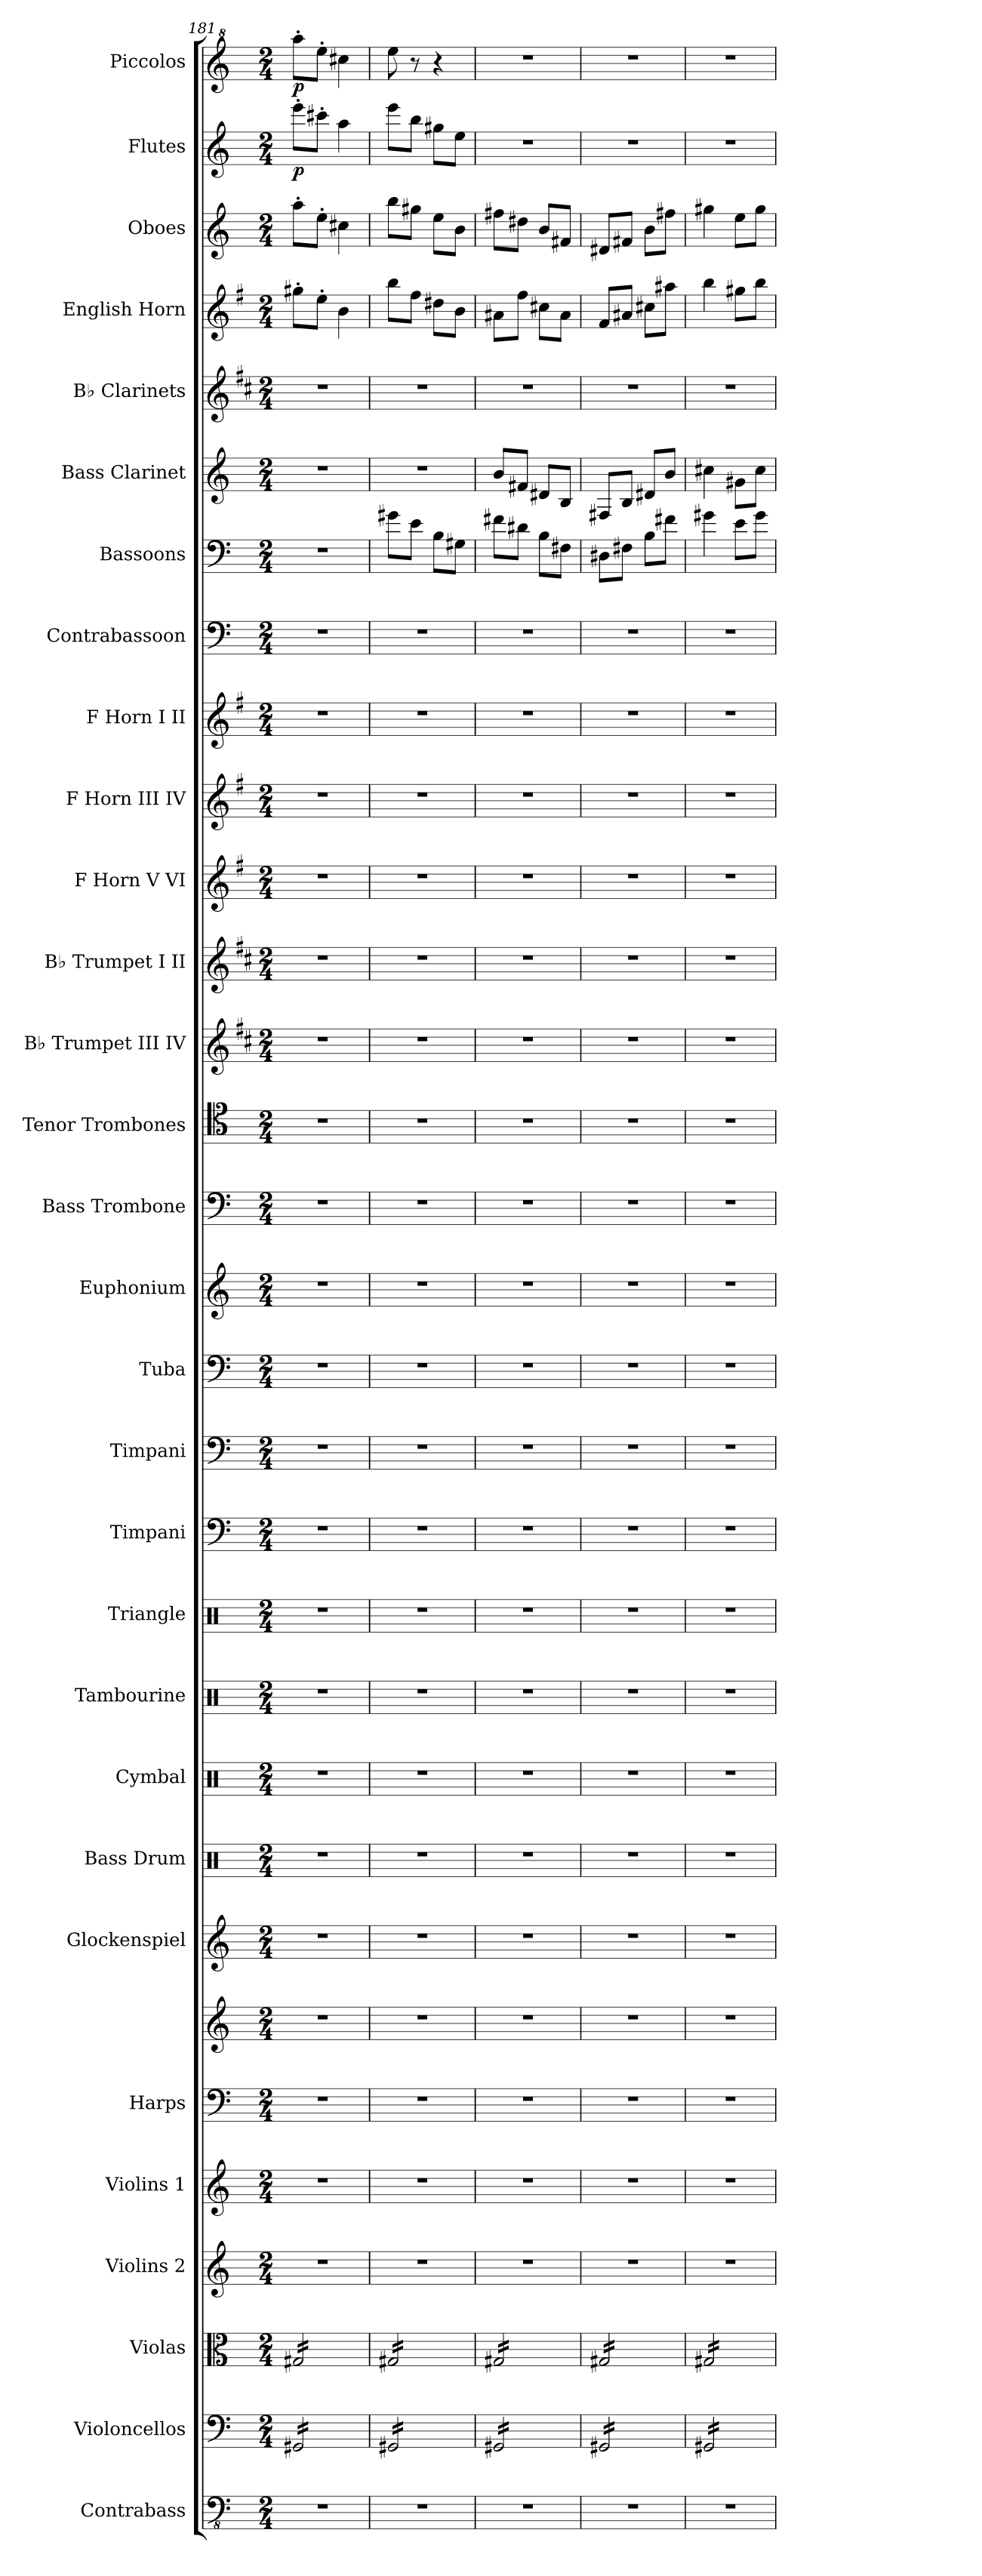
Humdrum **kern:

**kern	**kern	**kern	**kern	**kern	**kern	**kern	**kern	**kern	**kern	**kern	**kern	**kern	**kern	**kern	**kern	**kern	**kern	**kern	**kern	**kern	**kern	**kern	**kern	**kern	**kern	**kern	**kern	**kern	**kern	**dynam	**kern	**dynam
*part30	*part29	*part28	*part27	*part26	*part25	*part25	*part24	*part23	*part22	*part21	*part20	*part19	*part18	*part17	*part16	*part15	*part14	*part13	*part12	*part11	*part10	*part9	*part8	*part7	*part6	*part5	*part4	*part3	*part2	*part2	*part1	*part1
*staff31	*staff30	*staff29	*staff28	*staff27	*staff26	*staff25	*staff24	*staff23	*staff22	*staff21	*staff20	*staff19	*staff18	*staff17	*staff16	*staff15	*staff14	*staff13	*staff12	*staff11	*staff10	*staff9	*staff8	*staff7	*staff6	*staff5	*staff4	*staff3	*staff2	*staff2	*staff1	*staff1
*I"Contrabass	*I"Violoncellos	*I"Violas	*I"Violins 2	*I"Violins 1	*I"Harps	*	*I"Glockenspiel	*I"Bass Drum	*I"Cymbal	*I"Tambourine	*I"Triangle	*I"Timpani	*I"Timpani	*I"Tuba	*I"Euphonium	*I"Bass Trombone	*I"Tenor Trombones	*I"B♭ Trumpet III IV	*I"B♭ Trumpet I II	*I"F Horn V VI	*I"F Horn III IV	*I"F Horn I II	*I"Contrabassoon	*I"Bassoons	*I"Bass Clarinet	*I"B♭ Clarinets	*I"English Horn	*I"Oboes	*I"Flutes	*	*I"Piccolos	*
*I'Cb.	*I'Vc.	*I'Vla.	*I'Vln. 2	*I'Vln. 1	*I'Hrp.	*	*I'Glk.	*I'B. Dr.	*I'Cym.	*I'Tamb.	*I'Trgl.	*I'Timp.	*I'Timp.	*I'Tba.	*I'Euph.	*I'Tbn.	*I'Tbn.	*I'B♭ Tpt.	*I'B♭ Tpt.	*I'F Hn.	*I'F Hn.	*I'F Hn.	*I'Cbsn.	*I'Bsn.	*I'B. Cl.	*I'B♭ Cl.	*I'E. Hn.	*I'Ob.	*I'Fl.	*	*I'Picc.	*
*clefFv4	*clefF4	*clefC3	*clefG2	*clefG2	*clefF4	*clefG2	*clefG2	*clefX	*clefX	*clefX	*clefX	*clefF4	*clefF4	*clefF4	*clefG2	*clefF4	*clefC4	*clefG2	*clefG2	*clefG2	*clefG2	*clefG2	*clefF4	*clefF4	*clefG2	*clefG2	*clefG2	*clefG2	*clefG2	*	*clefG^2	*
*	*	*	*	*	*	*	*ITrd-14c-24	*	*	*	*	*	*	*	*ITrd8c14	*	*	*ITrd1c2	*ITrd1c2	*ITrd4c7	*ITrd4c7	*ITrd4c7	*ITrd7c12	*	*ITrd8c14	*ITrd1c2	*ITrd4c7	*	*	*	*	*
*k[]	*k[]	*k[]	*k[]	*k[]	*k[]	*k[]	*k[]	*k[]	*k[]	*k[]	*k[]	*k[]	*k[]	*k[]	*k[]	*k[]	*k[]	*k[]	*k[]	*k[]	*k[]	*k[]	*k[]	*k[]	*k[]	*k[]	*k[]	*k[]	*k[]	*	*k[]	*
*M2/4	*M2/4	*M2/4	*M2/4	*M2/4	*M2/4	*M2/4	*M2/4	*M2/4	*M2/4	*M2/4	*M2/4	*M2/4	*M2/4	*M2/4	*M2/4	*M2/4	*M2/4	*M2/4	*M2/4	*M2/4	*M2/4	*M2/4	*M2/4	*M2/4	*M2/4	*M2/4	*M2/4	*M2/4	*M2/4	*	*M2/4	*
=181	=181	=181	=181	=181	=181	=181	=181	=181	=181	=181	=181	=181	=181	=181	=181	=181	=181	=181	=181	=181	=181	=181	=181	=181	=181	=181	=181	=181	=181	=181	=181	=181
!	!	!	!	!	!	!	!	!	!	!	!	!	!	!	!	!	!	!	!	!	!	!	!	!	!	!	!	!	!	!LO:DY:b	!	!LO:DY:b
*	*tremolo	*	*	*	*	*	*	*	*	*	*	*	*	*	*	*	*	*	*	*	*	*	*	*	*	*	*	*	*	*	*	*
*	*	*tremolo	*	*	*	*	*	*	*	*	*	*	*	*	*	*	*	*	*	*	*	*	*	*	*	*	*	*	*	*	*	*
2r	16GG#X/LL	16G#X/LL	2r	2r	2r	2r	2r	2r	2r	2r	2r	2r	2r	2r	2r	2r	2r	2r	2r	2r	2r	2r	2r	2r	2r	2r	8cc#X'\L	8aa'\L	8eee'\L	p	8aaa'\L	p
.	16GG#X/	16G#X/	.	.	.	.	.	.	.	.	.	.	.	.	.	.	.	.	.	.	.	.	.	.	.	.	.	.	.	.	.	.
.	16GG#X/	16G#X/	.	.	.	.	.	.	.	.	.	.	.	.	.	.	.	.	.	.	.	.	.	.	.	.	8a'\J	8ee'\J	8ccc#X'\J	.	8eee'\J	.
.	16GG#X/	16G#X/	.	.	.	.	.	.	.	.	.	.	.	.	.	.	.	.	.	.	.	.	.	.	.	.	.	.	.	.	.	.
.	16GG#X/	16G#X/	.	.	.	.	.	.	.	.	.	.	.	.	.	.	.	.	.	.	.	.	.	.	.	.	4e\	4cc#X\	4aa\	.	4ccc#X\	.
.	16GG#X/	16G#X/	.	.	.	.	.	.	.	.	.	.	.	.	.	.	.	.	.	.	.	.	.	.	.	.	.	.	.	.	.	.
.	16GG#X/	16G#X/	.	.	.	.	.	.	.	.	.	.	.	.	.	.	.	.	.	.	.	.	.	.	.	.	.	.	.	.	.	.
.	16GG#X/JJ	16G#X/JJ	.	.	.	.	.	.	.	.	.	.	.	.	.	.	.	.	.	.	.	.	.	.	.	.	.	.	.	.	.	.
!!LO:PB:g=z
=182	=182	=182	=182	=182	=182	=182	=182	=182	=182	=182	=182	=182	=182	=182	=182	=182	=182	=182	=182	=182	=182	=182	=182	=182	=182	=182	=182	=182	=182	=182	=182	=182
2r	16GG#X/LL	16G#X/LL	2r	2r	2r	2r	2r	2r	2r	2r	2r	2r	2r	2r	2r	2r	2r	2r	2r	2r	2r	2r	2r	8g#X\L	2r	2r	8ee\L	8bb\L	8eee\L	.	8eee\	.
.	16GG#X/	16G#X/	.	.	.	.	.	.	.	.	.	.	.	.	.	.	.	.	.	.	.	.	.	.	.	.	.	.	.	.	.	.
.	16GG#X/	16G#X/	.	.	.	.	.	.	.	.	.	.	.	.	.	.	.	.	.	.	.	.	.	8e\J	.	.	8b\J	8gg#X\J	8bb\J	.	8r	.
.	16GG#X/	16G#X/	.	.	.	.	.	.	.	.	.	.	.	.	.	.	.	.	.	.	.	.	.	.	.	.	.	.	.	.	.	.
.	16GG#X/	16G#X/	.	.	.	.	.	.	.	.	.	.	.	.	.	.	.	.	.	.	.	.	.	8B\L	.	.	8g#X\L	8ee\L	8gg#X\L	.	4r	.
.	16GG#X/	16G#X/	.	.	.	.	.	.	.	.	.	.	.	.	.	.	.	.	.	.	.	.	.	.	.	.	.	.	.	.	.	.
.	16GG#X/	16G#X/	.	.	.	.	.	.	.	.	.	.	.	.	.	.	.	.	.	.	.	.	.	8G#X\J	.	.	8e\J	8b\J	8ee\J	.	.	.
.	16GG#X/JJ	16G#X/JJ	.	.	.	.	.	.	.	.	.	.	.	.	.	.	.	.	.	.	.	.	.	.	.	.	.	.	.	.	.	.
=183	=183	=183	=183	=183	=183	=183	=183	=183	=183	=183	=183	=183	=183	=183	=183	=183	=183	=183	=183	=183	=183	=183	=183	=183	=183	=183	=183	=183	=183	=183	=183	=183
2r	16GG#X/LL	16G#X/LL	2r	2r	2r	2r	2r	2r	2r	2r	2r	2r	2r	2r	2r	2r	2r	2r	2r	2r	2r	2r	2r	8f#X\L	8B/L	2r	8d#X\L	8ff#X\L	2r	.	2r	.
.	16GG#X/	16G#X/	.	.	.	.	.	.	.	.	.	.	.	.	.	.	.	.	.	.	.	.	.	.	.	.	.	.	.	.	.	.
.	16GG#X/	16G#X/	.	.	.	.	.	.	.	.	.	.	.	.	.	.	.	.	.	.	.	.	.	8d#X\J	8F#X/J	.	8b\J	8dd#X\J	.	.	.	.
.	16GG#X/	16G#X/	.	.	.	.	.	.	.	.	.	.	.	.	.	.	.	.	.	.	.	.	.	.	.	.	.	.	.	.	.	.
.	16GG#X/	16G#X/	.	.	.	.	.	.	.	.	.	.	.	.	.	.	.	.	.	.	.	.	.	8B\L	8D#X/L	.	8f#X\L	8b/L	.	.	.	.
.	16GG#X/	16G#X/	.	.	.	.	.	.	.	.	.	.	.	.	.	.	.	.	.	.	.	.	.	.	.	.	.	.	.	.	.	.
.	16GG#X/	16G#X/	.	.	.	.	.	.	.	.	.	.	.	.	.	.	.	.	.	.	.	.	.	8F#X\J	8BB/J	.	8d#\J	8f#X/J	.	.	.	.
.	16GG#X/JJ	16G#X/JJ	.	.	.	.	.	.	.	.	.	.	.	.	.	.	.	.	.	.	.	.	.	.	.	.	.	.	.	.	.	.
=184	=184	=184	=184	=184	=184	=184	=184	=184	=184	=184	=184	=184	=184	=184	=184	=184	=184	=184	=184	=184	=184	=184	=184	=184	=184	=184	=184	=184	=184	=184	=184	=184
2r	16GG#X/LL	16G#X/LL	2r	2r	2r	2r	2r	2r	2r	2r	2r	2r	2r	2r	2r	2r	2r	2r	2r	2r	2r	2r	2r	8D#X\L	8FF#X/L	2r	8B/L	8d#X/L	2r	.	2r	.
.	16GG#X/	16G#X/	.	.	.	.	.	.	.	.	.	.	.	.	.	.	.	.	.	.	.	.	.	.	.	.	.	.	.	.	.	.
.	16GG#X/	16G#X/	.	.	.	.	.	.	.	.	.	.	.	.	.	.	.	.	.	.	.	.	.	8F#X\J	8BB/J	.	8d#X/J	8f#X/J	.	.	.	.
.	16GG#X/	16G#X/	.	.	.	.	.	.	.	.	.	.	.	.	.	.	.	.	.	.	.	.	.	.	.	.	.	.	.	.	.	.
.	16GG#X/	16G#X/	.	.	.	.	.	.	.	.	.	.	.	.	.	.	.	.	.	.	.	.	.	8B\L	8D#X/L	.	8f#X\L	8b\L	.	.	.	.
.	16GG#X/	16G#X/	.	.	.	.	.	.	.	.	.	.	.	.	.	.	.	.	.	.	.	.	.	.	.	.	.	.	.	.	.	.
.	16GG#X/	16G#X/	.	.	.	.	.	.	.	.	.	.	.	.	.	.	.	.	.	.	.	.	.	8f#X\J	8B/J	.	8dd#X\J	8ff#X\J	.	.	.	.
.	16GG#X/JJ	16G#X/JJ	.	.	.	.	.	.	.	.	.	.	.	.	.	.	.	.	.	.	.	.	.	.	.	.	.	.	.	.	.	.
=185	=185	=185	=185	=185	=185	=185	=185	=185	=185	=185	=185	=185	=185	=185	=185	=185	=185	=185	=185	=185	=185	=185	=185	=185	=185	=185	=185	=185	=185	=185	=185	=185
2r	16GG#X/LL	16G#X/LL	2r	2r	2r	2r	2r	2r	2r	2r	2r	2r	2r	2r	2r	2r	2r	2r	2r	2r	2r	2r	2r	4g#X\	4c#X\	2r	4ee\	4gg#X\	2r	.	2r	.
.	16GG#X/	16G#X/	.	.	.	.	.	.	.	.	.	.	.	.	.	.	.	.	.	.	.	.	.	.	.	.	.	.	.	.	.	.
.	16GG#X/	16G#X/	.	.	.	.	.	.	.	.	.	.	.	.	.	.	.	.	.	.	.	.	.	.	.	.	.	.	.	.	.	.
.	16GG#X/	16G#X/	.	.	.	.	.	.	.	.	.	.	.	.	.	.	.	.	.	.	.	.	.	.	.	.	.	.	.	.	.	.
.	16GG#X/	16G#X/	.	.	.	.	.	.	.	.	.	.	.	.	.	.	.	.	.	.	.	.	.	8e\L	8G#X\L	.	8cc#X\L	8ee\L	.	.	.	.
.	16GG#X/	16G#X/	.	.	.	.	.	.	.	.	.	.	.	.	.	.	.	.	.	.	.	.	.	.	.	.	.	.	.	.	.	.
.	16GG#X/	16G#X/	.	.	.	.	.	.	.	.	.	.	.	.	.	.	.	.	.	.	.	.	.	8g#\J	8c#\J	.	8ee\J	8gg#\J	.	.	.	.
.	16GG#X/JJ	16G#X/JJ	.	.	.	.	.	.	.	.	.	.	.	.	.	.	.	.	.	.	.	.	.	.	.	.	.	.	.	.	.	.
*	*	*Xtremolo	*	*	*	*	*	*	*	*	*	*	*	*	*	*	*	*	*	*	*	*	*	*	*	*	*	*	*	*	*	*
*	*Xtremolo	*	*	*	*	*	*	*	*	*	*	*	*	*	*	*	*	*	*	*	*	*	*	*	*	*	*	*	*	*	*	*
=	=	=	=	=	=	=	=	=	=	=	=	=	=	=	=	=	=	=	=	=	=	=	=	=	=	=	=	=	=	=	=	=
*-	*-	*-	*-	*-	*-	*-	*-	*-	*-	*-	*-	*-	*-	*-	*-	*-	*-	*-	*-	*-	*-	*-	*-	*-	*-	*-	*-	*-	*-	*-	*-	*-
